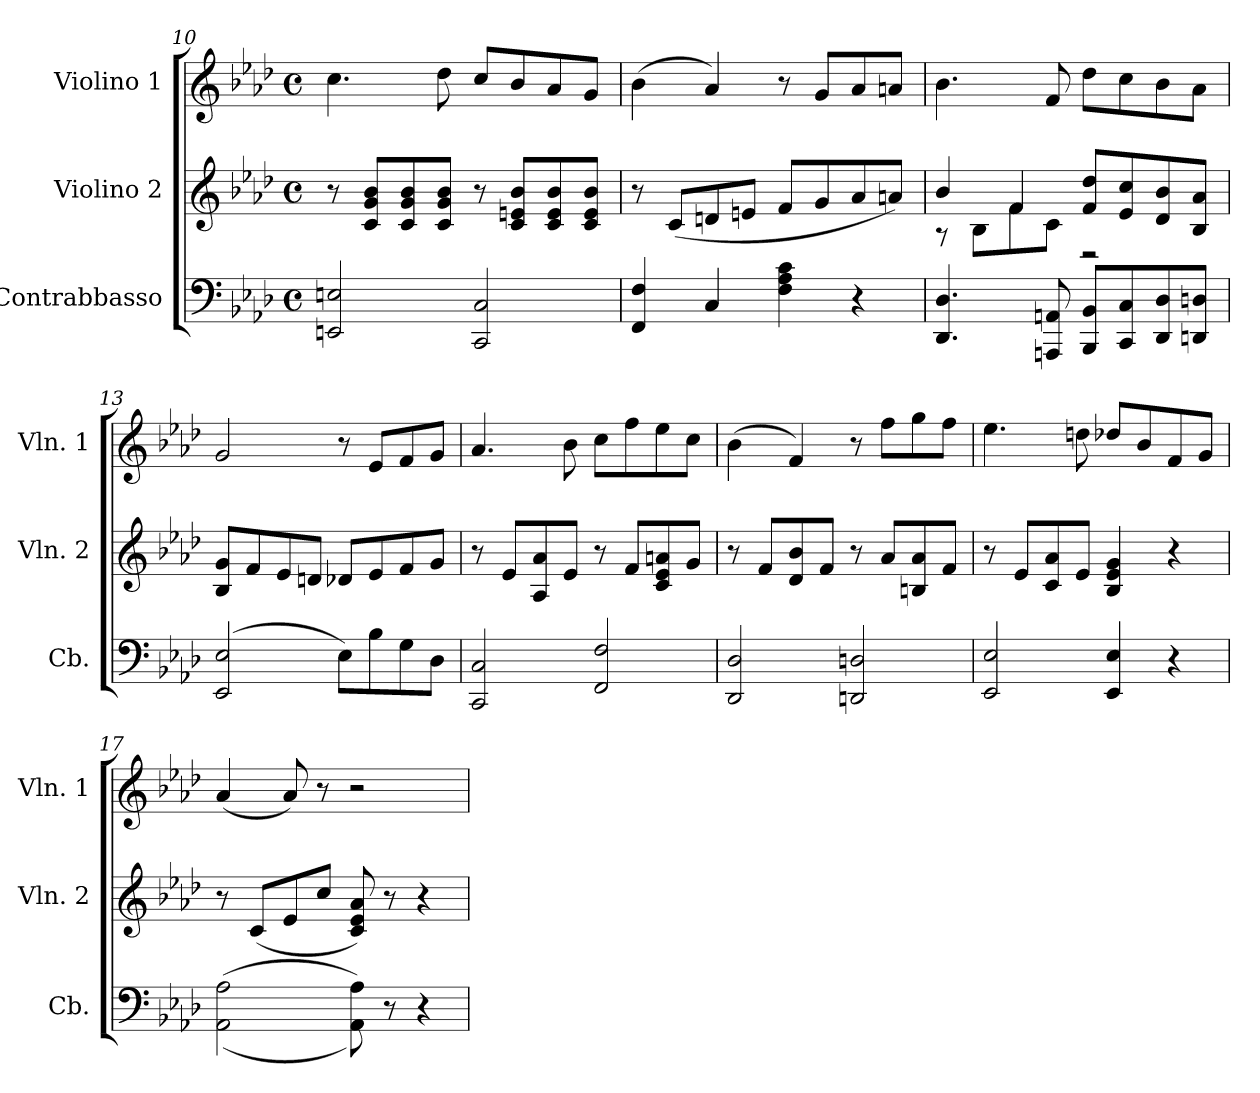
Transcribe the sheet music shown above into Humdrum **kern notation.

**kern	**kern	**kern
*part3	*part2	*part1
*staff3	*staff2	*staff1
*I"Contrabbasso	*I"Violino 2	*I"Violino 1
*I'Cb.	*I'Vln. 2	*I'Vln. 1
*clefF4	*clefG2	*clefG2
*ITrd7c12	*	*
*k[b-e-a-d-]	*k[b-e-a-d-]	*k[b-e-a-d-]
*M4/4	*M4/4	*M4/4
*met(c)	*met(c)	*met(c)
=10	=10	=10
2EEEn/ 2EEn/	8r	4.cc\
.	8c/ 8g/ 8b-/L	.
.	8c/ 8g/ 8b-/	.
.	8c/ 8g/ 8b-/J	8dd-\
2CCC/ 2CC/	8r	8cc/L
.	8c/ 8en/ 8b-/L	8b-/
.	8c/ 8e/ 8b-/	8a-/
.	8c/ 8e/ 8b-/J	8g/J
=11	=11	=11
4FFF/ 4FF/	8r	(>4b-\
.	(<8c/L	.
4CC/	8dn/	4a-/)
.	8en/J	.
4FF\ 4AA-\ 4C\	8f/L	8r
.	8g/	8g/L
4r	8a-/	8a-/
.	8an/J)	8an/J
!!LO:PB:g=z
=12	=12	=12
*	*^	*
4.DDD-/ 4.DD-/	4b-/	8r	4.b-\
.	.	8B-\L	.
.	4f/	8f\	.
8AAAAn/ 8AAAn/	.	8c\J	8f/
8BBBB-/ 8BBB-/L	8f/ 8dd-/L	2r	8dd-\L
8CCC/ 8CC/	8e-/ 8cc/	.	8cc\
8DDD-/ 8DD-/	8d-/ 8b-/	.	8b-\
8DDDn/ 8DDn/J	8B-/ 8a-/J	.	8a-\J
*	*v	*v	*
=13	=13	=13
(>2EEE-/ 2EE-/	8B-/ 8g/L	2g/
.	8f/	.
.	8e-/	.
.	8dn/J	.
8EE-\L)	8d-X/L	8r
8BB-\	8e-/	8e-/L
8GG\	8f/	8f/
8DD-\J	8g/J	8g/J
=14	=14	=14
2CCC/ 2CC/	8r	4.a-/
.	8e-/L	.
.	8A-/ 8a-/	.
.	8e-/J	8b-\
2FFF/ 2FF/	8r	8cc\L
.	8f/L	8ff\
.	8c/ 8e-/ 8an/	8ee-\
.	8g/J	8cc\J
!!LO:LB:g=z
=15	=15	=15
2DDD-/ 2DD-/	8r	(>4b-\
.	8f/L	.
.	8d-/ 8b-/	4f/)
.	8f/J	.
2DDDn/ 2DDn/	8r	8r
.	8a-/L	8ff\L
.	8Bn/ 8a-/	8gg\
.	8f/J	8ff\J
=16	=16	=16
2EEE-/ 2EE-/	8r	4.ee-\
.	8e-/L	.
.	8c/ 8a-/	.
.	8e-/J	8ddn\
4EEE-/ 4EE-/	4B-/ 4e-/ 4g/	8dd-X/L
.	.	8b-/
4r	4r	8f/
.	.	8g/J
=17	=17	=17
(>(>2AAA-\ 2AA-\	8r	(<4a-/
.	(<8c/L	.
.	8e-/	8a-/)
.	8cc/J	8r
8AAA-\ 8AA-\))	8c/ 8e-/ 8a-/)	2r
8r	8r	.
4r	4r	.
=	=	=
*-	*-	*-
